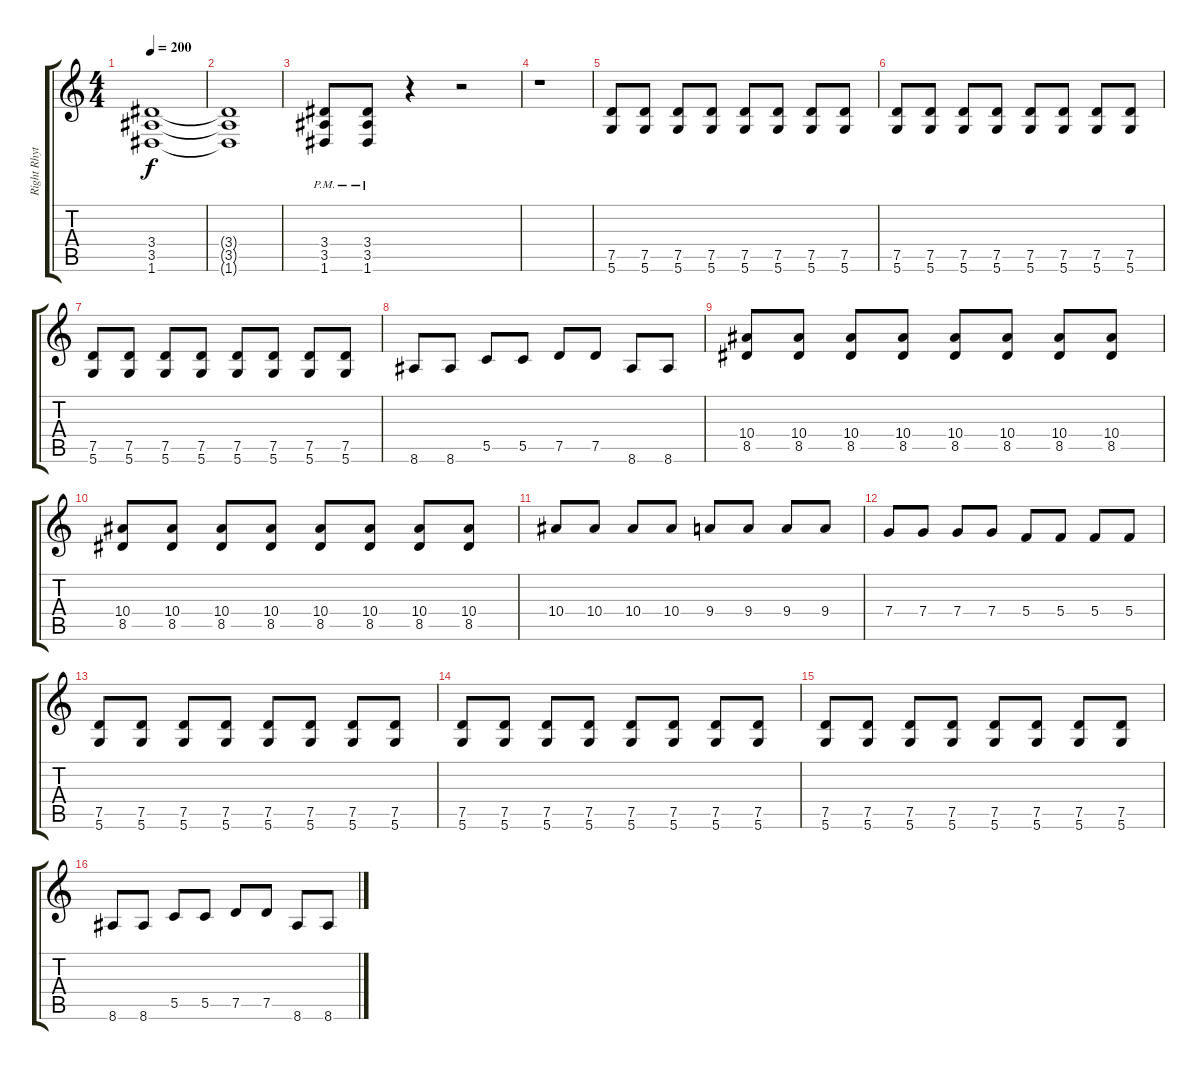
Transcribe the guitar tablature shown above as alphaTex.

\track ("Right Rhythm Gtr" "Right Rhyt") {instrument distortionguitar}
\staff {score tabs}
\tuning (D4 A3 F3 C3 G2 D2) {hide}
\ts (4 4)
\tempo 200
\clef g2
\ks c
(3.4 3.5 1.6).1{dy f} |
(3.4{t} 3.5{t} 1.6{t}).1 |
(3.4{pm} 3.5{pm} 1.6{pm}).8 (3.4{pm} 3.5{pm} 1.6{pm}).8 r.4 r.2 |
r.1 |
(7.5 5.6).8 (7.5 5.6).8 (7.5 5.6).8 (7.5 5.6).8 (7.5 5.6).8 (7.5 5.6).8 (7.5 5.6).8 (7.5 5.6).8 |
(7.5 5.6).8 (7.5 5.6).8 (7.5 5.6).8 (7.5 5.6).8 (7.5 5.6).8 (7.5 5.6).8 (7.5 5.6).8 (7.5 5.6).8 |
(7.5 5.6).8 (7.5 5.6).8 (7.5 5.6).8 (7.5 5.6).8 (7.5 5.6).8 (7.5 5.6).8 (7.5 5.6).8 (7.5 5.6).8 |
8.6.8 8.6.8 5.5.8 5.5.8 7.5.8 7.5.8 8.6.8 8.6.8 |
(10.4 8.5).8 (10.4 8.5).8 (10.4 8.5).8 (10.4 8.5).8 (10.4 8.5).8 (10.4 8.5).8 (10.4 8.5).8 (10.4 8.5).8 |
(10.4 8.5).8 (10.4 8.5).8 (10.4 8.5).8 (10.4 8.5).8 (10.4 8.5).8 (10.4 8.5).8 (10.4 8.5).8 (10.4 8.5).8 |
10.4.8 10.4.8 10.4.8 10.4.8 9.4.8 9.4.8 9.4.8 9.4.8 |
7.4.8 7.4.8 7.4.8 7.4.8 5.4.8 5.4.8 5.4.8 5.4.8 |
(7.5 5.6).8 (7.5 5.6).8 (7.5 5.6).8 (7.5 5.6).8 (7.5 5.6).8 (7.5 5.6).8 (7.5 5.6).8 (7.5 5.6).8 |
(7.5 5.6).8 (7.5 5.6).8 (7.5 5.6).8 (7.5 5.6).8 (7.5 5.6).8 (7.5 5.6).8 (7.5 5.6).8 (7.5 5.6).8 |
(7.5 5.6).8 (7.5 5.6).8 (7.5 5.6).8 (7.5 5.6).8 (7.5 5.6).8 (7.5 5.6).8 (7.5 5.6).8 (7.5 5.6).8 |
8.6.8 8.6.8 5.5.8 5.5.8 7.5.8 7.5.8 8.6.8 8.6.8
